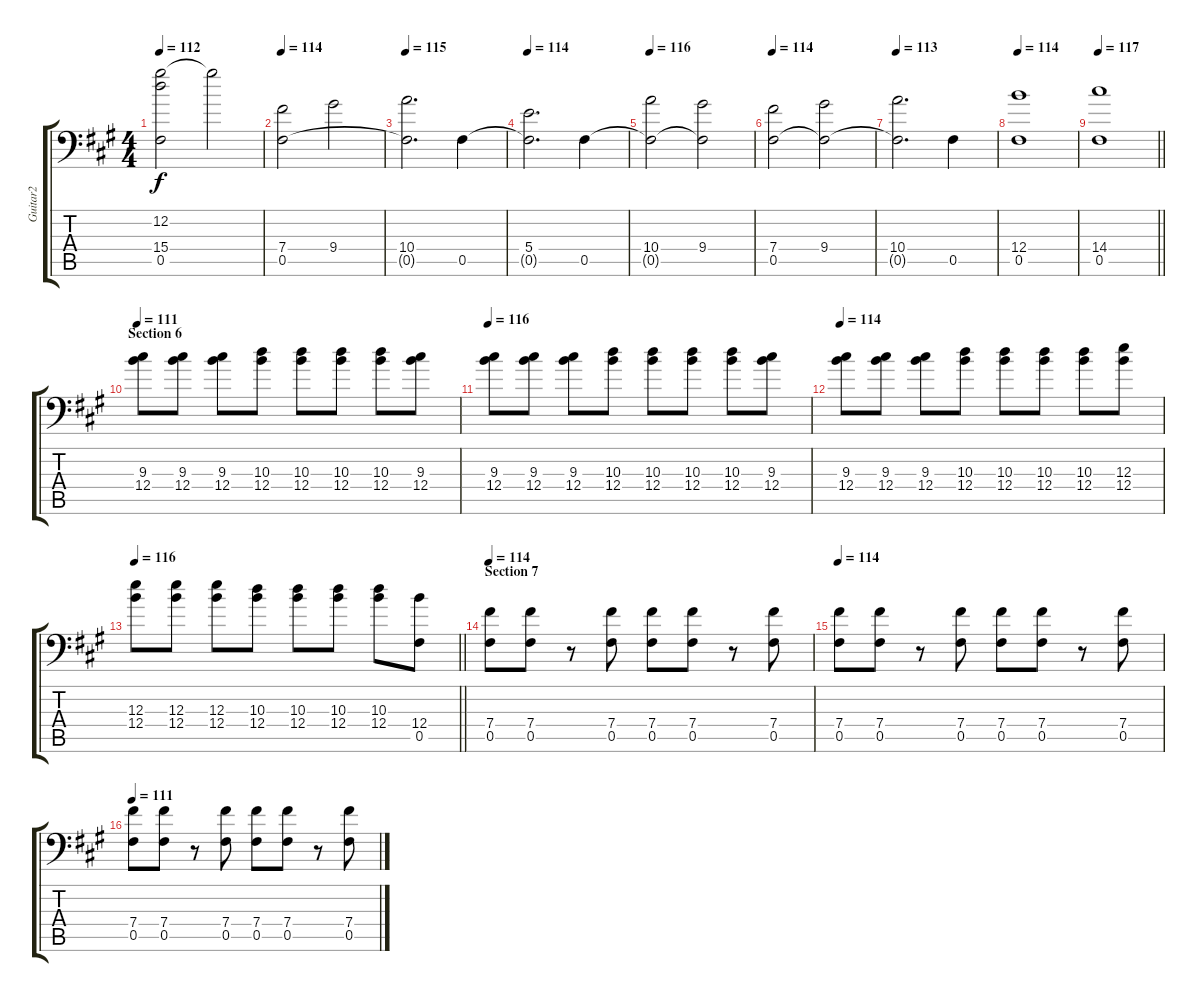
\track ("Guitar2" "Guitar2") {instrument overdrivenguitar}
\staff {score tabs}
\tuning (B3 Ab3 E3 B2 Gb2 Gb1) {hide}
\ts (4 4)
\tempo 112
\clef f4
\ks f#minor
(12.2 15.4{t} 0.5{t}).2{dy f} 12.2{t}.2 |
\tempo 114
(7.4 0.5).2 9.4.2 |
\tempo 115
(10.4 0.5{t}).2{d} 0.5.4 |
\tempo 114
(5.4 0.5{t}).2{d} 0.5.4 |
\tempo 116
(10.4 0.5{t}).2 (9.4 0.5{t}).2 |
\tempo 114
(7.4 0.5).2 (9.4 0.5{t}).2 |
\tempo 113
(10.4 0.5{t}).2{d} 0.5.4 |
\tempo 114
(12.4 0.5).1 |
\tempo 117
\barLineRight lightlight
(14.4 0.5).1 |
\section ("" "Section 6")
\tempo 111
(9.3 12.4).8{volume 13 instrument overdrivenguitar} (9.3 12.4).8 (9.3 12.4).8 (10.3 12.4).8 (10.3 12.4).8 (10.3 12.4).8 (10.3 12.4).8 (9.3 12.4).8 |
\tempo 116
(9.3 12.4).8 (9.3 12.4).8 (9.3 12.4).8 (10.3 12.4).8 (10.3 12.4).8 (10.3 12.4).8 (10.3 12.4).8 (9.3 12.4).8 |
\tempo 114
(9.3 12.4).8 (9.3 12.4).8 (9.3 12.4).8 (10.3 12.4).8 (10.3 12.4).8 (10.3 12.4).8 (10.3 12.4).8 (12.3 12.4).8 |
\tempo 116
\barLineRight lightlight
(12.3 12.4).8 (12.3 12.4).8 (12.3 12.4).8 (10.3 12.4).8 (10.3 12.4).8 (10.3 12.4).8 (10.3 12.4).8 (12.4 0.5).8 |
\section ("" "Section 7")
\tempo 114
(7.4 0.5).8{volume 10} (7.4 0.5).8 r.8 (7.4 0.5).8 (7.4 0.5).8 (7.4 0.5).8 r.8 (7.4 0.5).8 |
\tempo 114
(7.4 0.5).8 (7.4 0.5).8 r.8 (7.4 0.5).8 (7.4 0.5).8 (7.4 0.5).8 r.8 (7.4 0.5).8 |
\tempo 111
(7.4 0.5).8 (7.4 0.5).8 r.8 (7.4 0.5).8 (7.4 0.5).8 (7.4 0.5).8 r.8 (7.4 0.5).8
